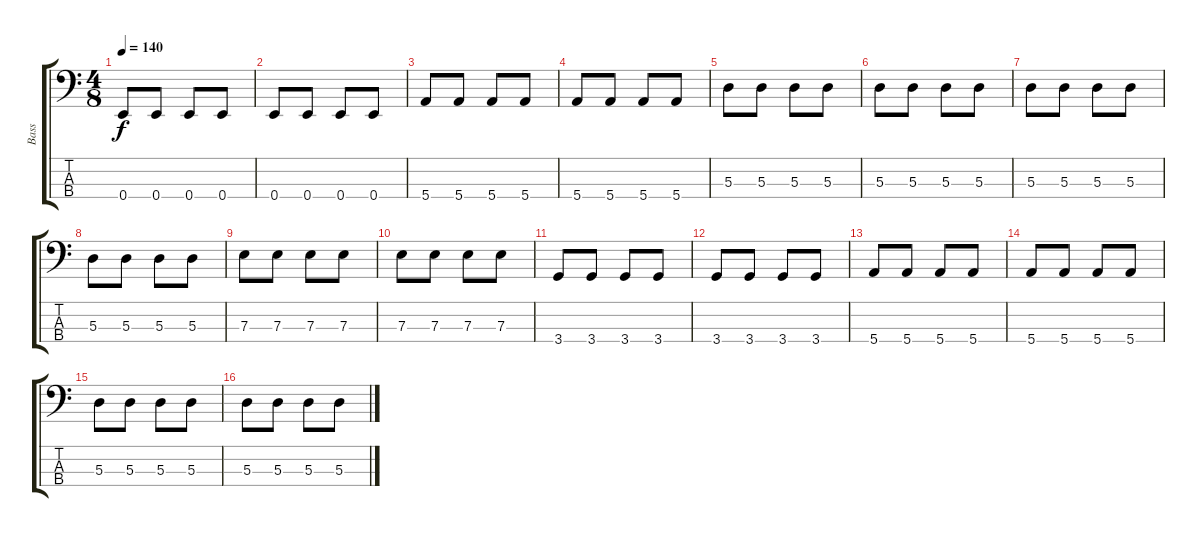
\track ("Bass" "Bass") {instrument electricbasspick}
\staff {score tabs}
\tuning (G2 D2 A1 E1) {hide}
\ts (4 8)
\tempo 140
\clef f4
\ks c
0.4.8{dy f} 0.4.8 0.4.8 0.4.8 |
0.4.8 0.4.8 0.4.8 0.4.8 |
5.4.8 5.4.8 5.4.8 5.4.8 |
5.4.8 5.4.8 5.4.8 5.4.8 |
5.3.8 5.3.8 5.3.8 5.3.8 |
5.3.8 5.3.8 5.3.8 5.3.8 |
5.3.8 5.3.8 5.3.8 5.3.8 |
5.3.8 5.3.8 5.3.8 5.3.8 |
7.3.8 7.3.8 7.3.8 7.3.8 |
7.3.8 7.3.8 7.3.8 7.3.8 |
3.4.8 3.4.8 3.4.8 3.4.8 |
3.4.8 3.4.8 3.4.8 3.4.8 |
5.4.8 5.4.8 5.4.8 5.4.8 |
5.4.8 5.4.8 5.4.8 5.4.8 |
5.3.8 5.3.8 5.3.8 5.3.8 |
5.3.8 5.3.8 5.3.8 5.3.8
